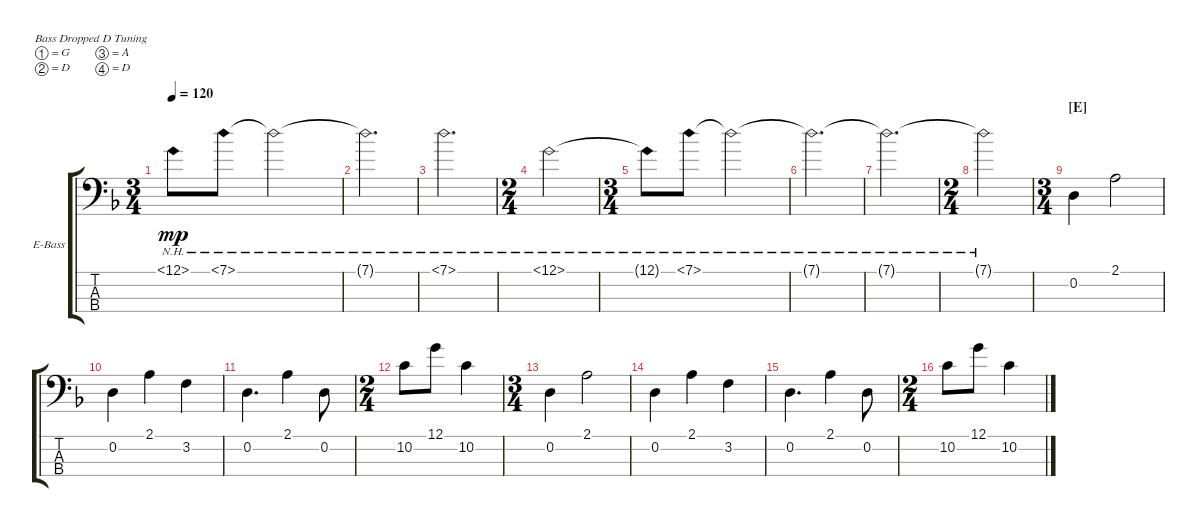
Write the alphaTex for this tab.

\defaultSystemsLayout 4
\bracketExtendMode groupsimilarinstruments
\firstSystemTrackNameOrientation horizontal
\otherSystemsTrackNameOrientation horizontal
\track ("Electric Bass" "E-Bass") {instrument electricbassfinger}
\staff {score tabs}
\tuning (G2 D2 A1 D1)
\ts (3 4)
\tempo 120
\clef f4
\ks f
12.1{nh t}.8{dy mp} 7.1{nh}.8 7.1{nh t}.2 |
7.1{nh t}.2{d} |
7.1{nh}.2{d} |
\ts (2 4)
12.1{nh}.2 |
\ts (3 4)
12.1{nh t}.8 7.1{nh}.8 7.1{nh t}.2 |
7.1{nh t}.2{d} |
7.1{nh t}.2{d} |
\ts (2 4)
7.1{nh t}.2 |
\ts (3 4)
\section ("E" "")
0.2.4 2.1.2 |
0.2.4 2.1.4 3.2.4 |
0.2.4{d} 2.1.4 0.2.8 |
\ts (2 4)
10.2.8 12.1.8 10.2.4 |
\ts (3 4)
0.2.4 2.1.2 |
0.2.4 2.1.4 3.2.4 |
0.2.4{d} 2.1.4 0.2.8 |
\ts (2 4)
10.2.8 12.1.8 10.2.4
